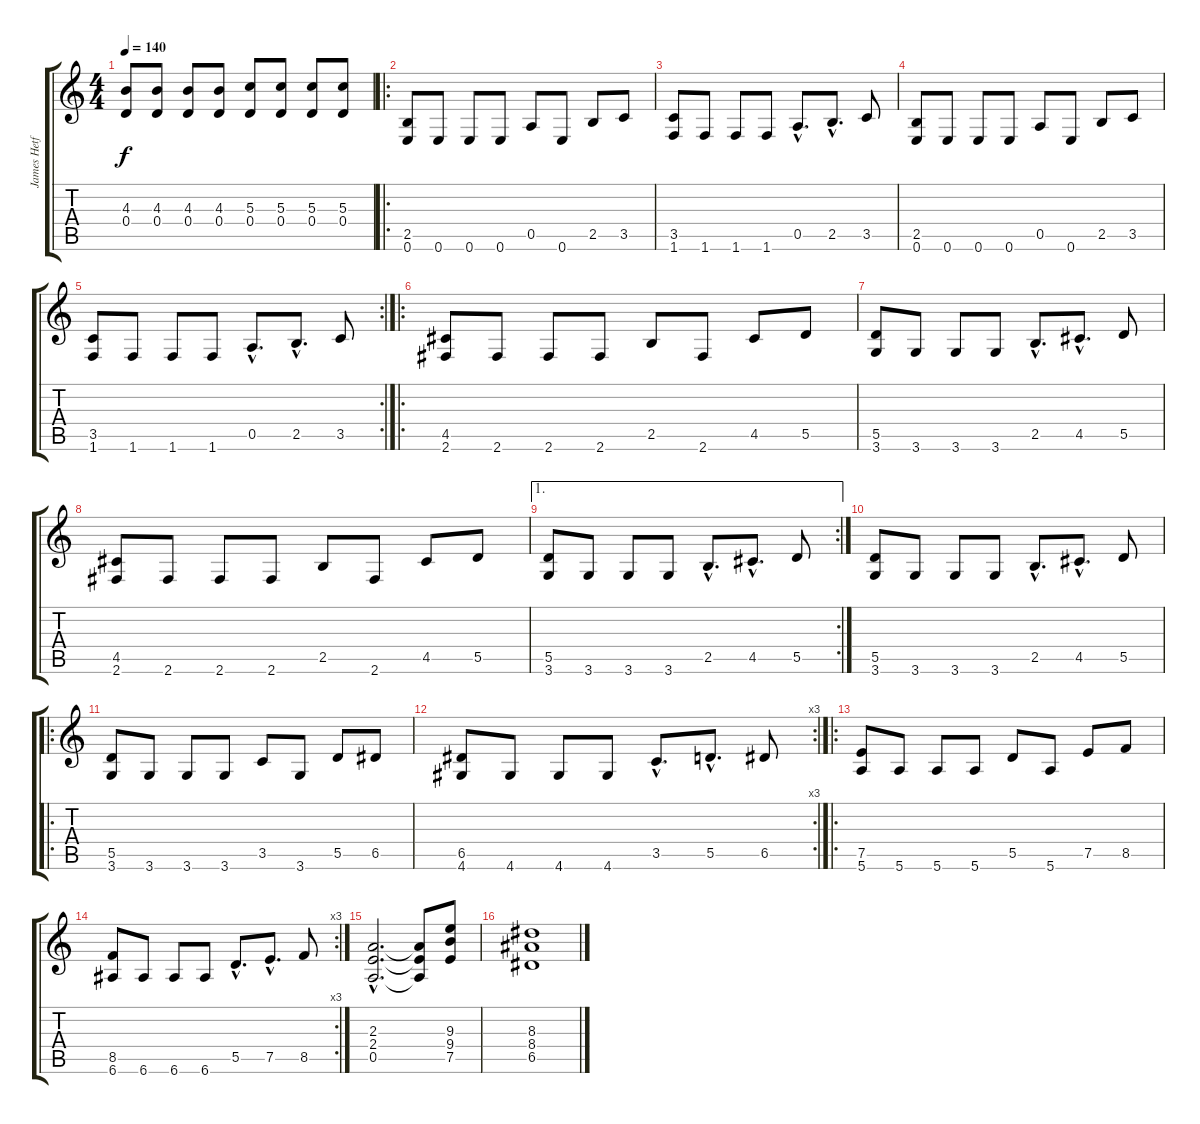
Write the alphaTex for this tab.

\track ("James Hetfield (Guitar dist)" "James Hetf") {instrument distortionguitar}
\staff {score tabs}
\tuning (E4 B3 G3 D3 A2 E2) {hide}
\ts (4 4)
\tempo 140
\clef g2
\ks c
(4.3 0.4).8{dy f} (4.3 0.4).8 (4.3 0.4).8 (4.3 0.4).8 (5.3 0.4).8 (5.3 0.4).8 (5.3 0.4).8 (5.3 0.4).8 |
\ro
(2.5 0.6).8 0.6.8 0.6.8 0.6.8 0.5.8 0.6.8 2.5.8 3.5.8 |
(3.5 1.6).8 1.6.8 1.6.8 1.6.8 0.5{hac}.8{d} 2.5{hac}.8{d} 3.5.8 |
(2.5 0.6).8 0.6.8 0.6.8 0.6.8 0.5.8 0.6.8 2.5.8 3.5.8 |
\rc 2
(3.5 1.6).8 1.6.8 1.6.8 1.6.8 0.5{hac}.8{d} 2.5{hac}.8{d} 3.5.8 |
\ro
(4.5 2.6).8 2.6.8 2.6.8 2.6.8 2.5.8 2.6.8 4.5.8 5.5.8 |
(5.5 3.6).8 3.6.8 3.6.8 3.6.8 2.5{hac}.8{d} 4.5{hac}.8{d} 5.5.8 |
(4.5 2.6).8 2.6.8 2.6.8 2.6.8 2.5.8 2.6.8 4.5.8 5.5.8 |
\ae 1
\rc 2
(5.5 3.6).8 3.6.8 3.6.8 3.6.8 2.5{hac}.8{d} 4.5{hac}.8{d} 5.5.8 |
(5.5 3.6).8 3.6.8 3.6.8 3.6.8 2.5{hac}.8{d} 4.5{hac}.8{d} 5.5.8 |
\ro
(5.5 3.6).8 3.6.8 3.6.8 3.6.8 3.5.8 3.6.8 5.5.8 6.5.8 |
\rc 3
(6.5 4.6).8 4.6.8 4.6.8 4.6.8 3.5{hac}.8{d} 5.5{hac}.8{d} 6.5.8 |
\ro
(7.5 5.6).8 5.6.8 5.6.8 5.6.8 5.5.8 5.6.8 7.5.8 8.5.8 |
\rc 3
(8.5 6.6).8 6.6.8 6.6.8 6.6.8 5.5{hac}.8{d} 7.5{hac}.8{d} 8.5.8 |
(2.3{hac} 2.4{hac} 0.5{hac}).2{d} (2.3{t} 2.4{t} 0.5{t}).8 (9.3 9.4 7.5).8 |
(8.3 8.4 6.5).1
